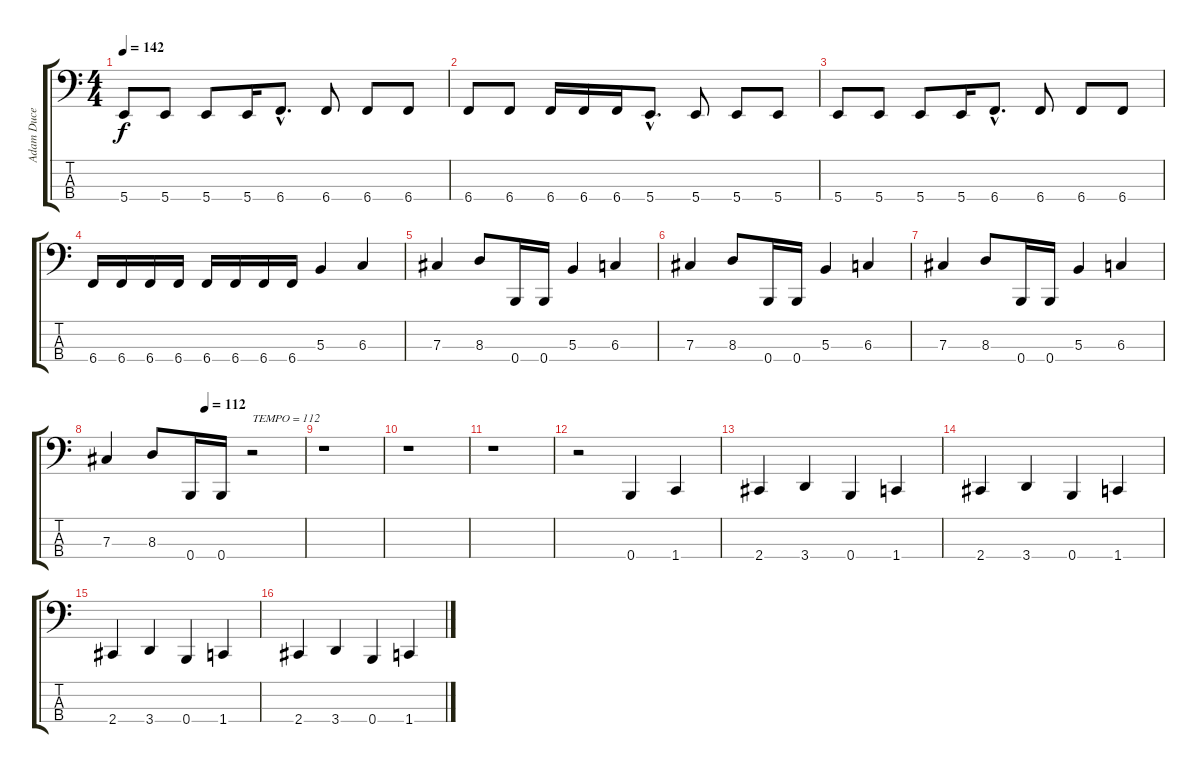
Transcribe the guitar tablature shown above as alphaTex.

\track ("Adam Duce" "Adam Duce") {instrument electricbasspick}
\staff {score tabs}
\tuning (E2 B1 Gb1 B0) {hide}
\ts (4 4)
\tempo 142
\clef f4
\ks c
5.4.8{dy f} 5.4.8 5.4.8 5.4.16 6.4{hac}.8{d} 6.4.8 6.4.8 6.4.8 |
6.4.8 6.4.8 6.4.16 6.4.16 6.4.16 5.4{hac}.8{d} 5.4.8 5.4.8 5.4.8 |
5.4.8 5.4.8 5.4.8 5.4.16 6.4{hac}.8{d} 6.4.8 6.4.8 6.4.8 |
6.4.16 6.4.16 6.4.16 6.4.16 6.4.16 6.4.16 6.4.16 6.4.16 5.3.4 6.3.4 |
7.3.4 8.3.8 0.4.16 0.4.16 5.3.4 6.3.4 |
7.3.4 8.3.8 0.4.16 0.4.16 5.3.4 6.3.4 |
7.3.4 8.3.8 0.4.16 0.4.16 5.3.4 6.3.4 |
\tempo (112 0.5)
7.3.4 8.3.8 0.4.16 0.4.16 r.2{txt "TEMPO = 112"} |
r.1 |
r.1 |
r.1 |
r.2 0.4.4 1.4.4 |
2.4.4 3.4.4 0.4.4 1.4.4 |
2.4.4 3.4.4 0.4.4 1.4.4 |
2.4.4 3.4.4 0.4.4 1.4.4 |
2.4.4 3.4.4 0.4.4 1.4.4
